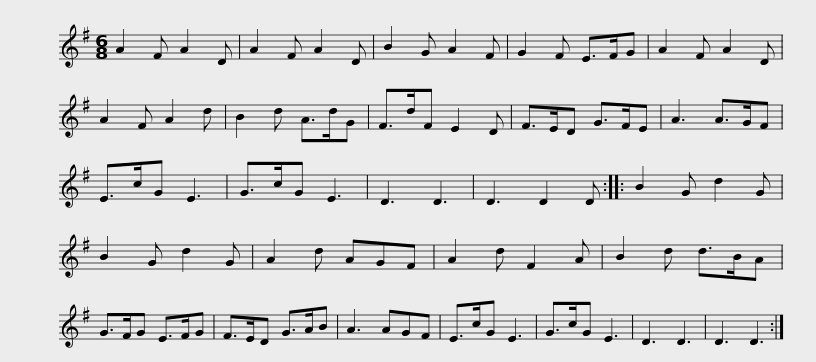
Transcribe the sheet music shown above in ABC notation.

X:1
L:1/8
M:6/8
I:linebreak $
K:G
V:1 treble
V:1
 A2 F A2 D | A2 F A2 D | B2 G A2 F | G2 F E>FG | A2 F A2 D | %5
 A2 F A2 d | B2 d A>dG | F>dF E2 D |$ F>ED G>FE | A3 A>GF | %10
 E>cG E3 | G>cG E3 | D3 D3 | D3 D2 D :: B2 G d2 G | %15
 B2 G d2 G |$ A2 d AGF | A2 d F2 A | B2 d d>BA | G>FG E>FG | %20
 F>ED G>AB | A3 AGF | E>cG E3 | G>cG E3 |$ D3 D3 | %25
 D3 D3 :| %26
